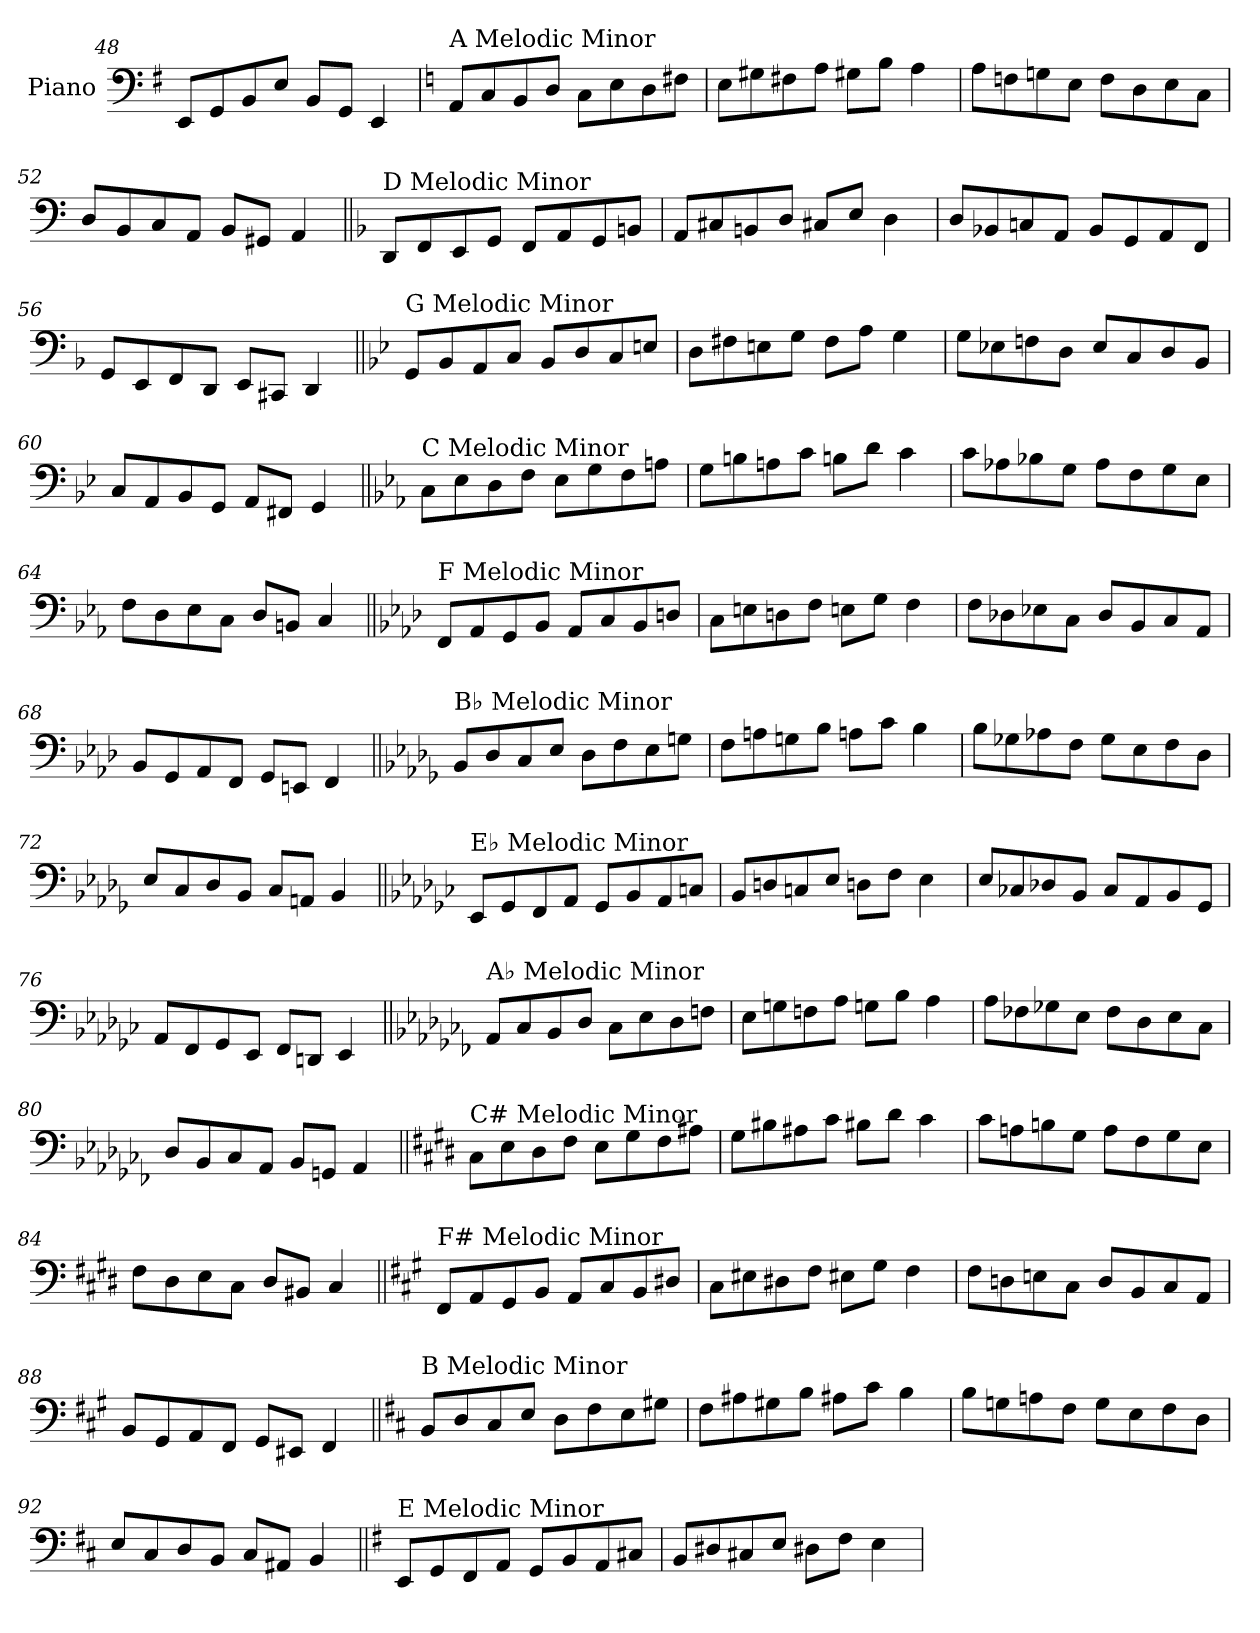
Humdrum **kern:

**kern
*part1
*staff1
*I"Piano
*I'Pno.
*clefF4
*k[f#]
=48
8EE/L
8GG/
8BB/
8E/J
8BB/L
8GG/J
4EE/
!!LO:PB:g=z
=49
*k[]
!LO:TX:a:t=A Melodic Minor
8AA/L
8C/
8BB/
8D/J
8C\L
8E\
8D\
8F#X\J
=50
8E\L
8G#X\
8F#X\
8A\J
8G#X\L
8B\J
4A\
=51
8A\L
8Fn\
8Gn\
8E\J
8F\L
8D\
8E\
8C\J
=52
8D/L
8BB/
8C/
8AA/J
8BB/L
8GG#X/J
4AA/
!!LO:LB:g=z
=53||
*k[b-]
!LO:TX:a:t=D Melodic Minor
8DD/L
8FF/
8EE/
8GG/J
8FF/L
8AA/
8GG/
8BBn/J
=54
8AA/L
8C#X/
8BBn/
8D/J
8C#X/L
8E/J
4D\
=55
8D/L
8BB-X/
8Cn/
8AA/J
8BB-/L
8GG/
8AA/
8FF/J
=56
8GG/L
8EE/
8FF/
8DD/J
8EE/L
8CC#X/J
4DD/
!!LO:LB:g=z
=57||
*k[b-e-]
!LO:TX:a:t=G Melodic Minor
8GG/L
8BB-/
8AA/
8C/J
8BB-/L
8D/
8C/
8En/J
=58
8D\L
8F#X\
8En\
8G\J
8F#\L
8A\J
4G\
=59
8G\L
8E-X\
8Fn\
8D\J
8E-/L
8C/
8D/
8BB-/J
=60
8C/L
8AA/
8BB-/
8GG/J
8AA/L
8FF#X/J
4GG/
!!LO:LB:g=z
=61||
*k[b-e-a-]
!LO:TX:a:t=C Melodic Minor
8C\L
8E-\
8D\
8F\J
8E-\L
8G\
8F\
8An\J
=62
8G\L
8Bn\
8An\
8c\J
8Bn\L
8d\J
4c\
=63
8c\L
8A-X\
8B-X\
8G\J
8A-\L
8F\
8G\
8E-\J
=64
8F\L
8D\
8E-\
8C\J
8D/L
8BBn/J
4C/
!!LO:LB:g=z
=65||
*k[b-e-a-d-]
!LO:TX:a:t=F Melodic Minor
8FF/L
8AA-/
8GG/
8BB-/J
8AA-/L
8C/
8BB-/
8Dn/J
=66
8C\L
8En\
8Dn\
8F\J
8En\L
8G\J
4F\
=67
8F\L
8D-X\
8E-X\
8C\J
8D-/L
8BB-/
8C/
8AA-/J
=68
8BB-/L
8GG/
8AA-/
8FF/J
8GG/L
8EEn/J
4FF/
!!LO:LB:g=z
=69||
*k[b-e-a-d-g-]
!LO:TX:a:t=B♭ Melodic Minor
8BB-/L
8D-/
8C/
8E-/J
8D-\L
8F\
8E-\
8Gn\J
=70
8F\L
8An\
8Gn\
8B-\J
8An\L
8c\J
4B-\
=71
8B-\L
8G-X\
8A-X\
8F\J
8G-\L
8E-\
8F\
8D-\J
=72
8E-/L
8C/
8D-/
8BB-/J
8C/L
8AAn/J
4BB-/
!!LO:LB:g=z
=73||
*k[b-e-a-d-g-c-]
!LO:TX:a:t=E♭ Melodic Minor
8EE-/L
8GG-/
8FF/
8AA-/J
8GG-/L
8BB-/
8AA-/
8Cn/J
=74
8BB-/L
8Dn/
8Cn/
8E-/J
8Dn\L
8F\J
4E-\
=75
8E-/L
8C-X/
8D-X/
8BB-/J
8C-/L
8AA-/
8BB-/
8GG-/J
=76
8AA-/L
8FF/
8GG-/
8EE-/J
8FF/L
8DDn/J
4EE-/
!!LO:LB:g=z
=77||
*k[b-e-a-d-g-c-f-]
!LO:TX:a:t=A♭ Melodic Minor
8AA-/L
8C-/
8BB-/
8D-/J
8C-\L
8E-\
8D-\
8Fn\J
=78
8E-\L
8Gn\
8Fn\
8A-\J
8Gn\L
8B-\J
4A-\
=79
8A-\L
8F-X\
8G-X\
8E-\J
8F-\L
8D-\
8E-\
8C-\J
=80
8D-/L
8BB-/
8C-/
8AA-/J
8BB-/L
8GGn/J
4AA-/
!!LO:LB:g=z
=81||
*k[f#c#g#d#]
!LO:TX:a:t=C# Melodic Minor
8C#\L
8E\
8D#\
8F#\J
8E\L
8G#\
8F#\
8A#X\J
=82
8G#\L
8B#X\
8A#X\
8c#\J
8B#X\L
8d#\J
4c#\
=83
8c#\L
8An\
8Bn\
8G#\J
8A\L
8F#\
8G#\
8E\J
=84
8F#\L
8D#\
8E\
8C#\J
8D#/L
8BB#X/J
4C#/
!!LO:LB:g=z
=85||
*k[f#c#g#]
!LO:TX:a:t=F# Melodic Minor
8FF#/L
8AA/
8GG#/
8BB/J
8AA/L
8C#/
8BB/
8D#X/J
=86
8C#\L
8E#X\
8D#X\
8F#\J
8E#X\L
8G#\J
4F#\
=87
8F#\L
8Dn\
8En\
8C#\J
8D/L
8BB/
8C#/
8AA/J
=88
8BB/L
8GG#/
8AA/
8FF#/J
8GG#/L
8EE#X/J
4FF#/
!!LO:LB:g=z
=89||
*k[f#c#]
!LO:TX:a:t=B Melodic Minor
8BB/L
8D/
8C#/
8E/J
8D\L
8F#\
8E\
8G#X\J
=90
8F#\L
8A#X\
8G#X\
8B\J
8A#X\L
8c#\J
4B\
=91
8B\L
8Gn\
8An\
8F#\J
8G\L
8E\
8F#\
8D\J
=92
8E/L
8C#/
8D/
8BB/J
8C#/L
8AA#X/J
4BB/
!!LO:LB:g=z
=93||
*k[f#]
!LO:TX:a:t=E Melodic Minor
8EE/L
8GG/
8FF#/
8AA/J
8GG/L
8BB/
8AA/
8C#X/J
=94
8BB/L
8D#X/
8C#X/
8E/J
8D#X\L
8F#\J
4E\
=
*-
